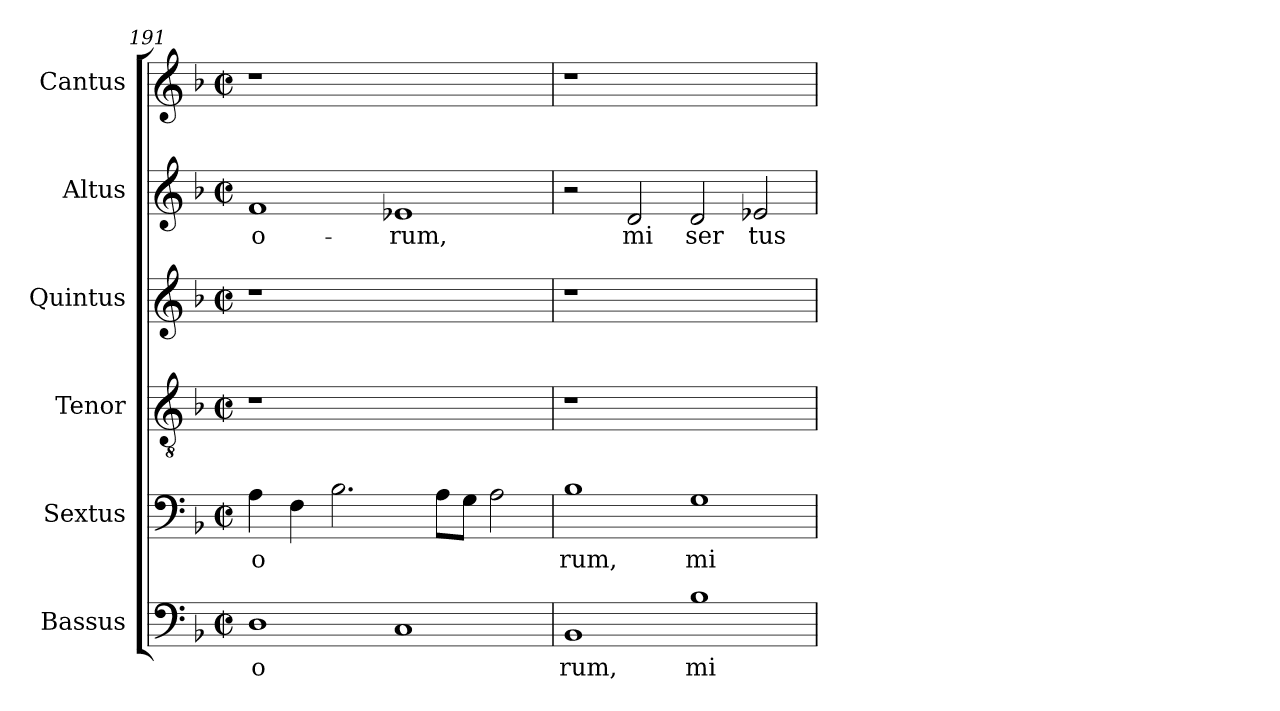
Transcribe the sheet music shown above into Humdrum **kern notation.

**kern	**text	**kern	**text	**kern	**kern	**kern	**text	**kern
*part6	*part6	*part5	*part5	*part4	*part3	*part2	*part2	*part1
*staff6	*staff6	*staff5	*staff5	*staff4	*staff3	*staff2	*staff2	*staff1
*I"Bassus	*	*I"Sextus	*	*I"Tenor	*I"Quintus	*I"Altus	*	*I"Cantus
*I'Bassus	*	*I'Sextus	*	*I'Tenor	*I'Quintus	*I'Altus	*	*I'Cantus
*clefF4	*	*clefF4	*	*clefGv2	*clefG2	*clefG2	*	*clefG2
*k[b-]	*	*k[b-]	*	*k[b-]	*k[b-]	*k[b-]	*	*k[b-]
*F:	*	*F:	*	*F:	*F:	*F:	*	*F:
*M2/2	*	*M2/2	*	*M2/2	*M2/2	*M2/2	*	*M2/2
*met(c|)	*	*met(c|)	*	*met(c|)	*met(c|)	*met(c|)	*	*met(c|)
=191	=191	=191	=191	=191	=191	=191	=191	=191
!	!LO:LY:b:cj	!	!LO:LY:b:cj	!	!	!	!LO:LY:b:cj	!
1D	o	4A\	-o-	1r	1r	1f	-o-	1r
!	!	!	!LO:LY:b:cj	!	!	!	!	!
.	.	4F\	--	.	.	.	.	.
!	!	!	!LO:LY:b:cj	!	!	!	!	!
.	.	2.B-\	--	.	.	.	.	.
!	!LO:LY:b:cj	!	!	!	!	!	!LO:LY:b:cj	!
1C	.	.	.	1ryy	1ryy	1e-X	-rum,	1ryy
!	!	!	!LO:LY:b:cj	!	!	!	!	!
.	.	8A\L	--	.	.	.	.	.
!	!	!	!LO:LY:b:cj	!	!	!	!	!
.	.	8G\J	--	.	.	.	.	.
!	!	!	!LO:LY:b:cj	!	!	!	!	!
.	.	2A\	--	.	.	.	.	.
!!LO:LB:g=z
=192	=192	=192	=192	=192	=192	=192	=192	=192
!	!LO:LY:b:cj	!	!LO:LY:b:cj	!	!	!	!	!
1BB-	rum,	1B-	-rum,	1r	1r	2r	.	1r
!	!	!	!	!	!	!	!LO:LY:b:cj	!
.	.	.	.	.	.	2d/	mi	.
!	!LO:LY:b:cj	!	!LO:LY:b:cj	!	!	!	!LO:LY:b:cj	!
1B-	mi	1G	mi	1ryy	1ryy	2d/	ser	1ryy
!	!	!	!	!	!	!	!LO:LY:b:cj	!
.	.	.	.	.	.	2e-X/	tus	.
=	=	=	=	=	=	=	=	=
*-	*-	*-	*-	*-	*-	*-	*-	*-
